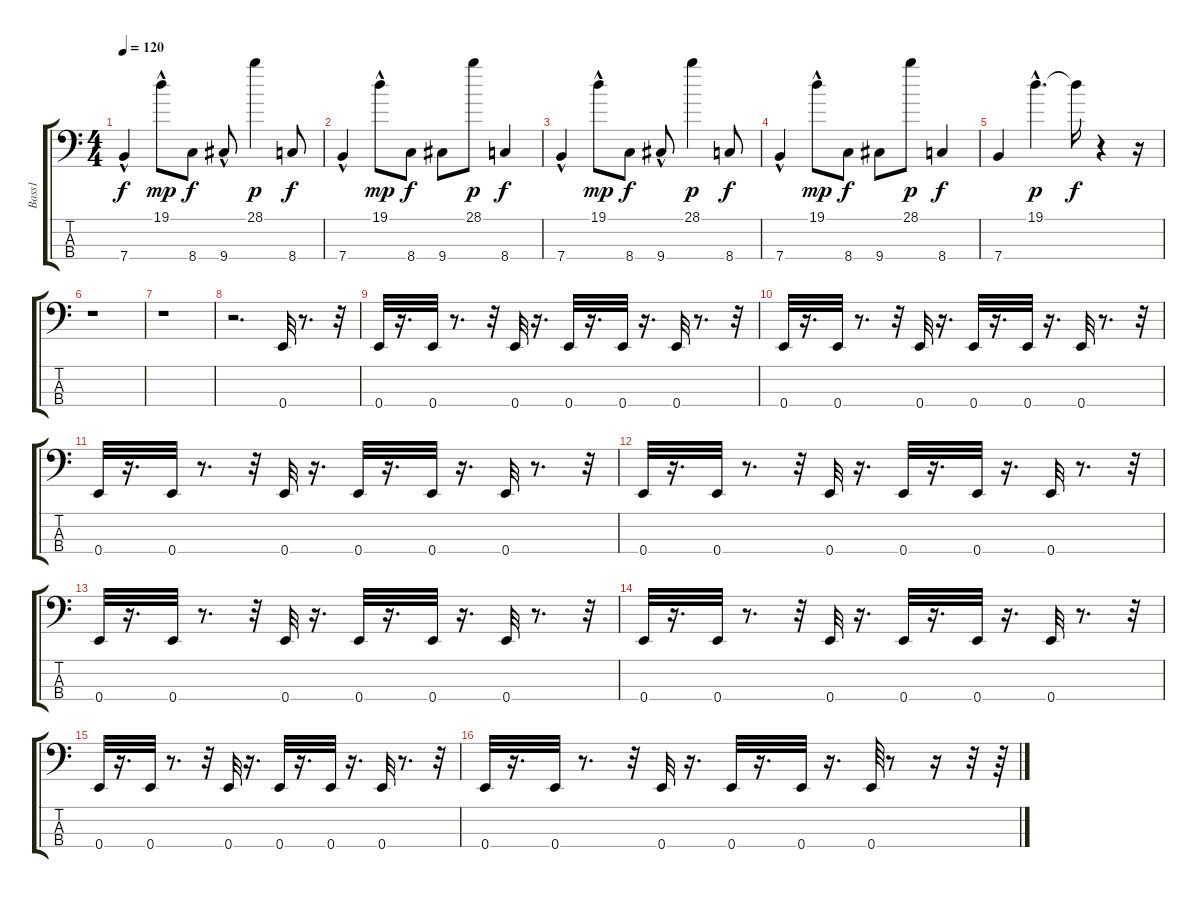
\track ("Bass1" "Bass1") {instrument electricbassfinger}
\staff {score tabs}
\tuning (G2 D2 A1 E1) {hide}
\ts (4 4)
\tempo 120
\clef f4
\ks c
7.4{hac}.4{dy f} 19.1{hac}.8{dy mp} 8.4.8{dy f} 9.4{hac}.8 28.1.4{dy p} 8.4.8{dy f} |
7.4{hac}.4 19.1{hac}.8{dy mp} 8.4.8{dy f} 9.4.8 28.1.8{dy p} 8.4.4{dy f} |
7.4{hac}.4 19.1{hac}.8{dy mp} 8.4.8{dy f} 9.4{hac}.8 28.1.4{dy p} 8.4.8{dy f} |
7.4{hac}.4 19.1{hac}.8{dy mp} 8.4.8{dy f} 9.4.8 28.1.8{dy p} 8.4.4{dy f} |
7.4.4 19.1{hac}.4{d dy p} 19.1{t}.16{dy f} r.4 r.16 |
r.1 |
r.1 |
r.2{d} 0.4.32{volume 0} r.8{d} r.32 |
0.4.32 r.16{d} 0.4.32 r.8{d} r.32 0.4.32 r.16{d} 0.4.32 r.16{d} 0.4.32 r.16{d} 0.4.32 r.8{d} r.32 |
0.4.32 r.16{d} 0.4.32 r.8{d} r.32 0.4.32 r.16{d} 0.4.32 r.16{d} 0.4.32 r.16{d} 0.4.32 r.8{d} r.32 |
0.4.32 r.16{d} 0.4.32 r.8{d} r.32 0.4.32 r.16{d} 0.4.32 r.16{d} 0.4.32 r.16{d} 0.4.32 r.8{d} r.32 |
0.4.32 r.16{d} 0.4.32 r.8{d} r.32 0.4.32 r.16{d} 0.4.32 r.16{d} 0.4.32 r.16{d} 0.4.32 r.8{d} r.32 |
0.4.32 r.16{d} 0.4.32 r.8{d} r.32 0.4.32 r.16{d} 0.4.32 r.16{d} 0.4.32 r.16{d} 0.4.32 r.8{d} r.32 |
0.4.32 r.16{d} 0.4.32 r.8{d} r.32 0.4.32 r.16{d} 0.4.32 r.16{d} 0.4.32 r.16{d} 0.4.32 r.8{d} r.32 |
0.4.32 r.16{d} 0.4.32 r.8{d} r.32 0.4.32 r.16{d} 0.4.32 r.16{d} 0.4.32 r.16{d} 0.4.32 r.8{d} r.32 |
0.4.32 r.16{d} 0.4.32 r.8{d} r.32 0.4.32 r.16{d} 0.4.32 r.16{d} 0.4.32 r.16{d} 0.4.64 r.8 r.16 r.32 r.64
